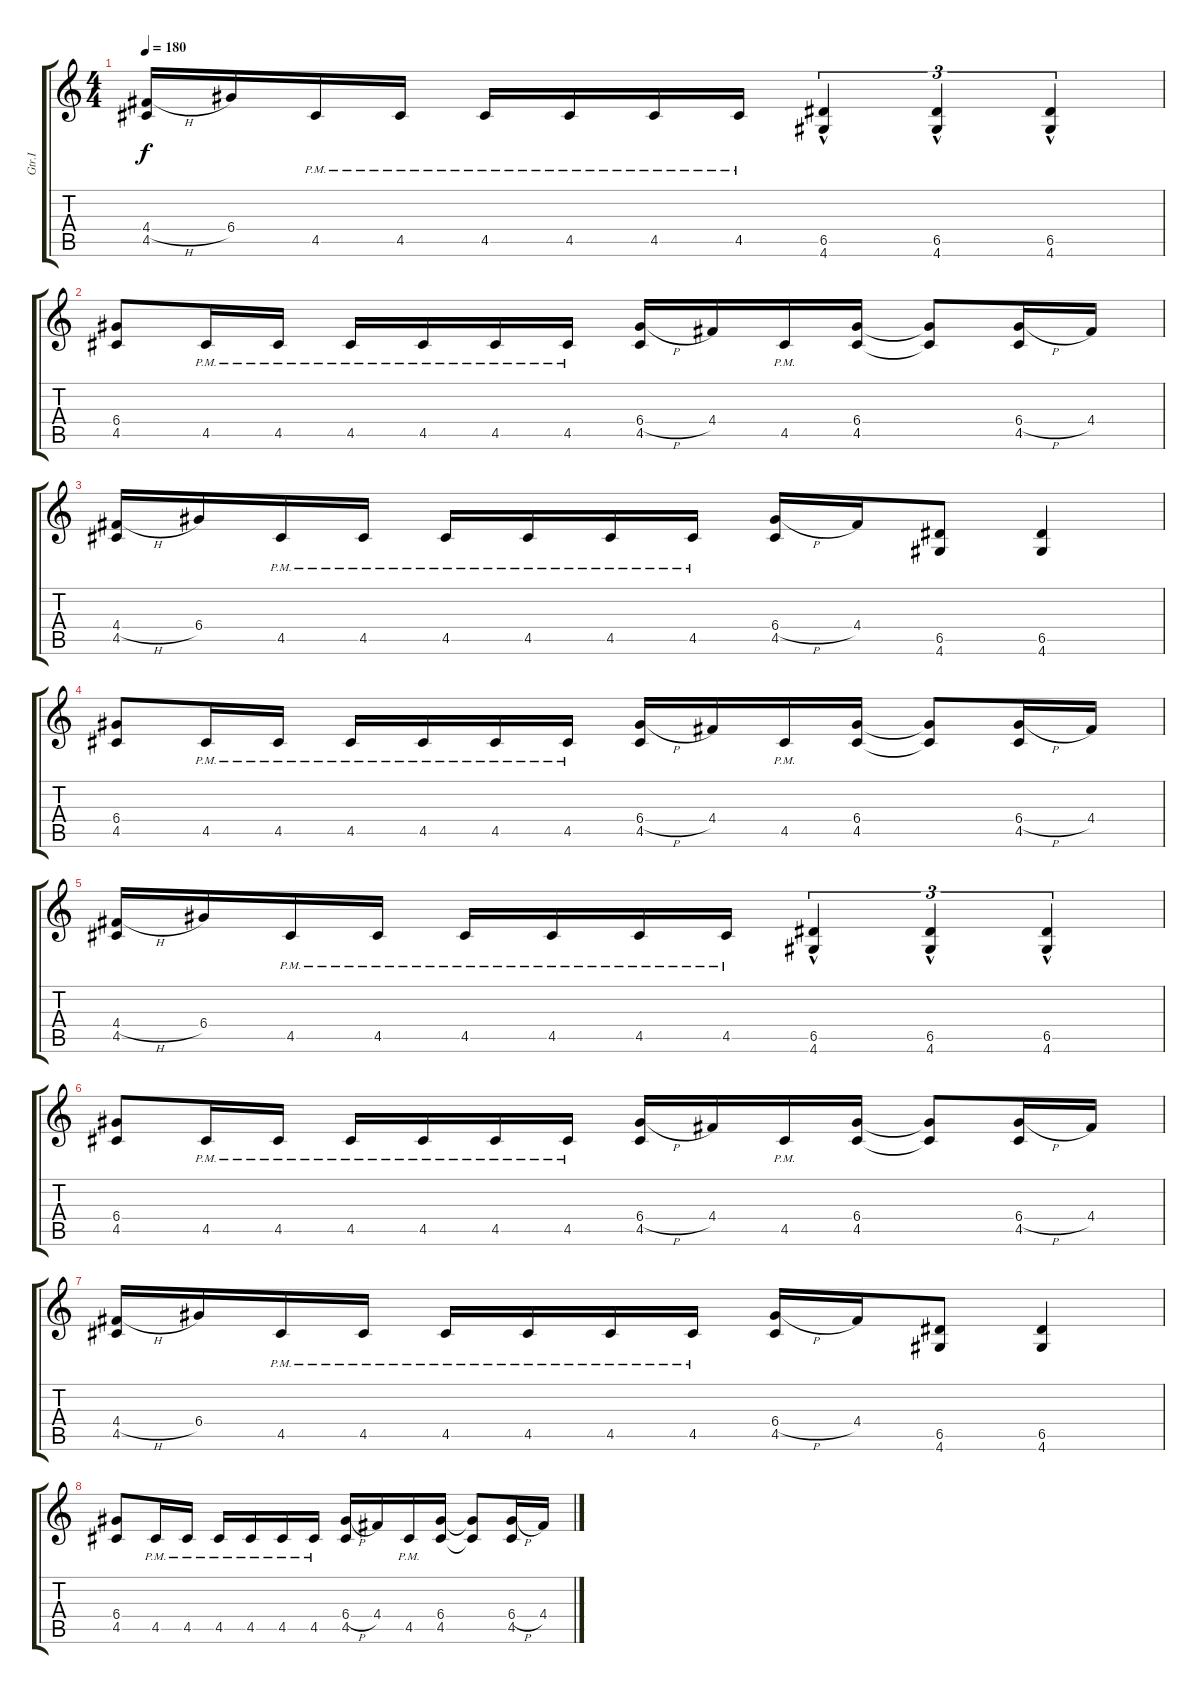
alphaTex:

\track ("Gtr.I" "Gtr.I") {instrument distortionguitar}
\staff {score tabs}
\tuning (E4 B3 G3 D3 A2 E2) {hide}
\ts (4 4)
\tempo 180
\clef g2
\ks c
(4.4{h} 4.5).16{dy f} 6.4.16 4.5{pm}.16 4.5{pm}.16 4.5{pm}.16 4.5{pm}.16 4.5{pm}.16 4.5{pm}.16 (6.5 4.6{hac}).4{tu (3 2)} (6.5 4.6{hac}).4{tu (3 2)} (6.5 4.6{hac}).4{tu (3 2)} |
(6.4 4.5).8 4.5{pm}.16 4.5{pm}.16 4.5{pm}.16 4.5{pm}.16 4.5{pm}.16 4.5{pm}.16 (6.4{h} 4.5).16 4.4.16 4.5{pm}.16 (6.4 4.5).16 (6.4{t} 4.5{t}).8 (6.4{h} 4.5).16 4.4.16 |
(4.4{h} 4.5).16 6.4.16 4.5{pm}.16 4.5{pm}.16 4.5{pm}.16 4.5{pm}.16 4.5{pm}.16 4.5{pm}.16 (6.4{h} 4.5).16 4.4.16 (6.5 4.6).8 (6.5 4.6).4 |
(6.4 4.5).8 4.5{pm}.16 4.5{pm}.16 4.5{pm}.16 4.5{pm}.16 4.5{pm}.16 4.5{pm}.16 (6.4{h} 4.5).16 4.4.16 4.5{pm}.16 (6.4 4.5).16 (6.4{t} 4.5{t}).8 (6.4{h} 4.5).16 4.4.16 |
(4.4{h} 4.5).16 6.4.16 4.5{pm}.16 4.5{pm}.16 4.5{pm}.16 4.5{pm}.16 4.5{pm}.16 4.5{pm}.16 (6.5 4.6{hac}).4{tu (3 2)} (6.5 4.6{hac}).4{tu (3 2)} (6.5 4.6{hac}).4{tu (3 2)} |
(6.4 4.5).8 4.5{pm}.16 4.5{pm}.16 4.5{pm}.16 4.5{pm}.16 4.5{pm}.16 4.5{pm}.16 (6.4{h} 4.5).16 4.4.16 4.5{pm}.16 (6.4 4.5).16 (6.4{t} 4.5{t}).8 (6.4{h} 4.5).16 4.4.16 |
(4.4{h} 4.5).16 6.4.16 4.5{pm}.16 4.5{pm}.16 4.5{pm}.16 4.5{pm}.16 4.5{pm}.16 4.5{pm}.16 (6.4{h} 4.5).16 4.4.16 (6.5 4.6).8 (6.5 4.6).4 |
(6.4 4.5).8 4.5{pm}.16 4.5{pm}.16 4.5{pm}.16 4.5{pm}.16 4.5{pm}.16 4.5{pm}.16 (6.4{h} 4.5).16 4.4.16 4.5{pm}.16 (6.4 4.5).16 (6.4{t} 4.5{t}).8 (6.4{h} 4.5).16 4.4.16
